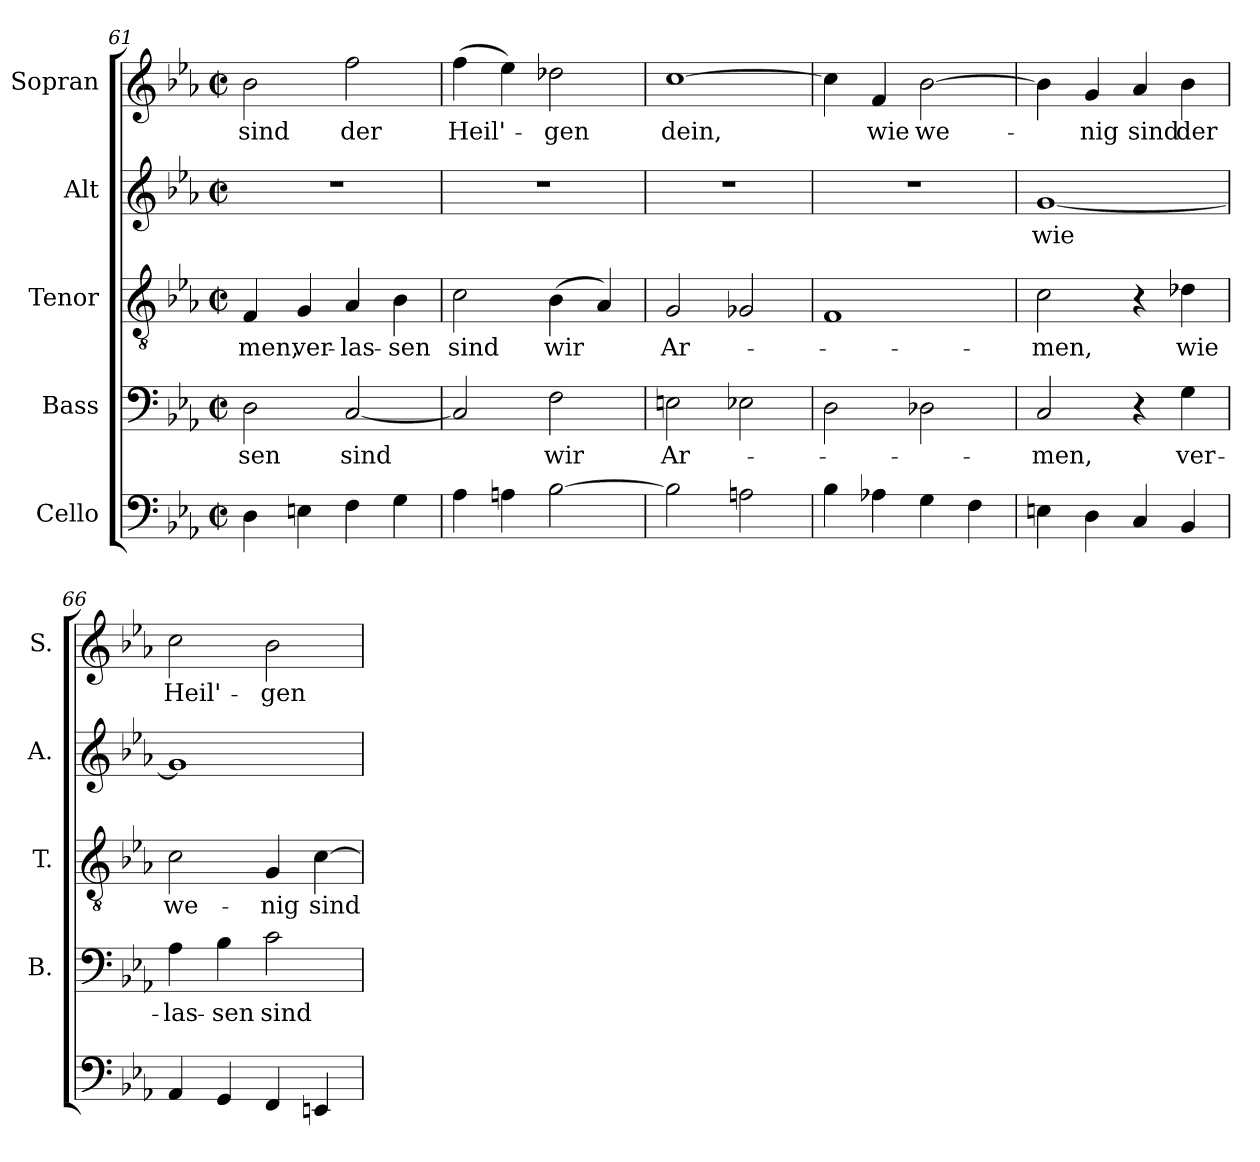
**kern	**kern	**text	**kern	**text	**kern	**text	**kern	**text
*part5	*part4	*part4	*part3	*part3	*part2	*part2	*part1	*part1
*staff5	*staff4	*staff4	*staff3	*staff3	*staff2	*staff2	*staff1	*staff1
*I"Cello	*I"Bass	*	*I"Tenor	*	*I"Alt	*	*I"Sopran	*
*	*I'B.	*	*I'T.	*	*I'A.	*	*I'S.	*
*clefF4	*clefF4	*	*clefGv2	*	*clefG2	*	*clefG2	*
*	*	*	*ITrd7c12	*	*	*	*	*
*k[b-e-a-]	*k[b-e-a-]	*	*k[b-e-a-]	*	*k[b-e-a-]	*	*k[b-e-a-]	*
*E-:	*E-:	*	*E-:	*	*E-:	*	*E-:	*
*M2/2	*M2/2	*	*M2/2	*	*M2/2	*	*M2/2	*
*met(c|)	*met(c|)	*	*met(c|)	*	*met(c|)	*	*met(c|)	*
=61	=61	=61	=61	=61	=61	=61	=61	=61
!	!	!LO:LY:b:color=#000000	!	!	!	!	!	!
!	!	!	!	!LO:LY:b:color=#000000	!	!	!	!
!	!	!	!	!	!	!	!	!LO:LY:b:color=#000000
4Di\	2Di\	-sen	4FFi/	-men,	1r	.	2b-i\	sind
!	!	!	!	!LO:LY:b:color=#000000	!	!	!	!
4Eni\	.	.	4GGi/	ver-	.	.	.	.
!	!	!LO:LY:b:color=#000000	!	!	!	!	!	!
!	!	!	!	!LO:LY:b:color=#000000	!	!	!	!
!	!	!	!	!	!	!	!	!LO:LY:b:color=#000000
4Fi\	[<2Ci/	sind	4AA-i/	-las-	.	.	2ffi\	der
!	!	!	!	!LO:LY:b:color=#000000	!	!	!	!
4Gi\	.	.	4BB-i\	-sen	.	.	.	.
!!LO:PB:g=z
=62	=62	=62	=62	=62	=62	=62	=62	=62
!	!	!	!	!LO:LY:b:color=#000000	!	!	!	!
!	!	!	!	!	!	!	!	!LO:LY:b:color=#000000
4A-i\	2Ci/]	.	2Ci\	sind	1r	.	(4ffi\	Heil'-
4Ani\	.	.	.	.	.	.	4ee-i\)	.
!	!	!LO:LY:b:color=#000000	!	!	!	!	!	!
!	!	!	!	!LO:LY:b:color=#000000	!	!	!	!
!	!	!	!	!	!	!	!	!LO:LY:b:color=#000000
[>2B-i\	2Fi\	wir	(4BB-i\	wir	.	.	2dd-Xi\	-gen
.	.	.	4AA-i/)	.	.	.	.	.
=63	=63	=63	=63	=63	=63	=63	=63	=63
!	!	!LO:LY:b:color=#000000	!	!	!	!	!	!
!	!	!	!	!LO:LY:b:color=#000000	!	!	!	!
!	!	!	!	!	!	!	!	!LO:LY:b:color=#000000
2B-i\]	2Eni\	Ar-	2GGi/	Ar-	1r	.	[>1cci	dein,
2Ani\	2E-Xi\	.	2GG-Xi/	.	.	.	.	.
=64	=64	=64	=64	=64	=64	=64	=64	=64
4B-i\	2Di\	.	1FFi	.	1r	.	4cci\]	.
!	!	!	!	!	!	!	!	!LO:LY:b:color=#000000
4A-Xi\	.	.	.	.	.	.	4fi/	wie
!	!	!	!	!	!	!	!	!LO:LY:b:color=#000000
4Gi\	2D-Xi\	.	.	.	.	.	[>2b-i\	we-
4Fi\	.	.	.	.	.	.	.	.
=65	=65	=65	=65	=65	=65	=65	=65	=65
!	!	!LO:LY:b:color=#000000	!	!	!	!	!	!
!	!	!	!	!LO:LY:b:color=#000000	!	!	!	!
!	!	!	!	!	!	!LO:LY:b:color=#000000	!	!
4Eni\	2Ci/	-men,	2Ci\	-men,	[<1gi	wie	4b-i\]	.
!	!	!	!	!	!	!	!	!LO:LY:b:color=#000000
4Di\	.	.	.	.	.	.	4gi/	-nig
!	!	!	!	!	!	!	!	!LO:LY:b:color=#000000
4Ci/	4r	.	4r	.	.	.	4a-i/	sind
!	!	!LO:LY:b:color=#000000	!	!	!	!	!	!
!	!	!	!	!LO:LY:b:color=#000000	!	!	!	!
!	!	!	!	!	!	!	!	!LO:LY:b:color=#000000
4BB-i/	4Gi\	ver-	4D-Xi\	wie	.	.	4b-i\	der
=66	=66	=66	=66	=66	=66	=66	=66	=66
!	!	!LO:LY:b:color=#000000	!	!	!	!	!	!
!	!	!	!	!LO:LY:b:color=#000000	!	!	!	!
!	!	!	!	!	!	!	!	!LO:LY:b:color=#000000
4AA-i/	4A-i\	-las-	2Ci\	we-	1gi]	.	2cci\	Heil'-
!	!	!LO:LY:b:color=#000000	!	!	!	!	!	!
4GGi/	4B-i\	-sen	.	.	.	.	.	.
!	!	!LO:LY:b:color=#000000	!	!	!	!	!	!
!	!	!	!	!LO:LY:b:color=#000000	!	!	!	!
!	!	!	!	!	!	!	!	!LO:LY:b:color=#000000
4FFi/	2ci\	sind	4GGi/	-nig	.	.	2b-i\	-gen
!	!	!	!	!LO:LY:b:color=#000000	!	!	!	!
4EEni/	.	.	[>4Ci\	sind	.	.	.	.
=	=	=	=	=	=	=	=	=
*-	*-	*-	*-	*-	*-	*-	*-	*-
